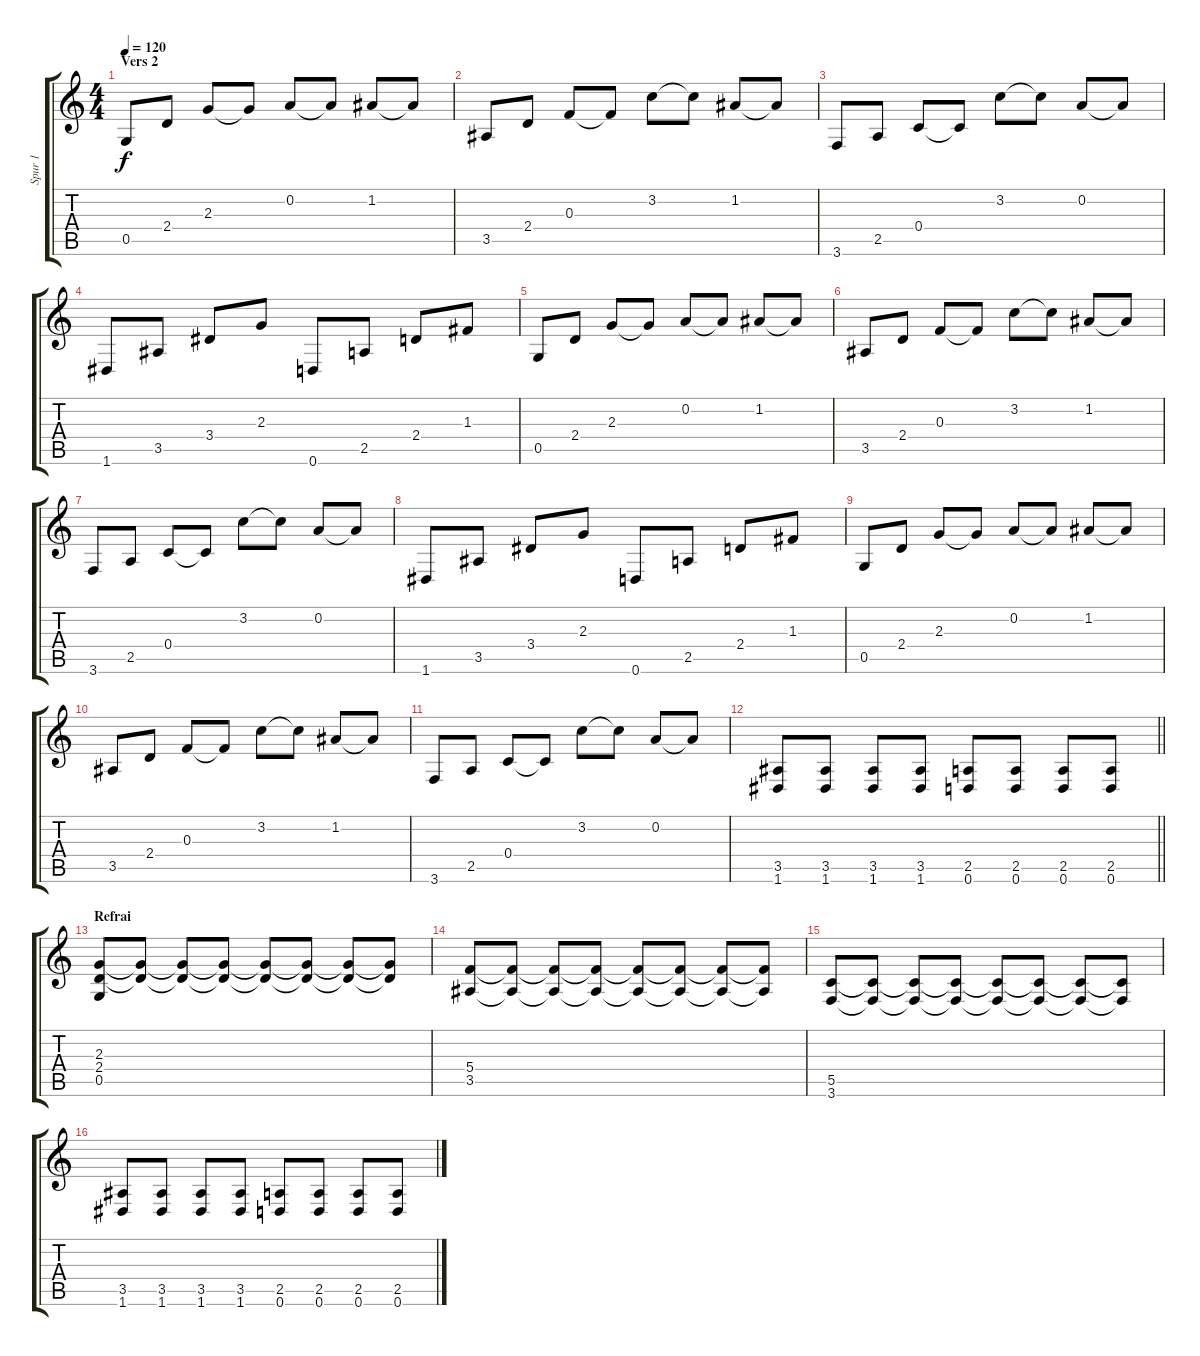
\track ("Spur 1" "Spur 1") {instrument electricguitarjazz}
\staff {score tabs}
\tuning (D4 A3 F3 C3 G2 D2) {hide}
\ts (4 4)
\section ("" "Vers 2")
\tempo 120
\clef g2
\ks c
0.5.8{dy f instrument electricguitarjazz} 2.4.8 2.3.8 2.3{t}.8 0.2.8 0.2{t}.8 1.2.8 1.2{t}.8 |
3.5.8 2.4.8 0.3.8 0.3{t}.8 3.2.8 3.2{t}.8 1.2.8 1.2{t}.8 |
3.6.8 2.5.8 0.4.8 0.4{t}.8 3.2.8 3.2{t}.8 0.2.8 0.2{t}.8 |
1.6.8 3.5.8 3.4.8 2.3.8 0.6.8 2.5.8 2.4.8 1.3.8 |
0.5.8 2.4.8 2.3.8 2.3{t}.8 0.2.8 0.2{t}.8 1.2.8 1.2{t}.8 |
3.5.8 2.4.8 0.3.8 0.3{t}.8 3.2.8 3.2{t}.8 1.2.8 1.2{t}.8 |
3.6.8 2.5.8 0.4.8 0.4{t}.8 3.2.8 3.2{t}.8 0.2.8 0.2{t}.8 |
1.6.8 3.5.8 3.4.8 2.3.8 0.6.8 2.5.8 2.4.8 1.3.8 |
0.5.8 2.4.8 2.3.8 2.3{t}.8 0.2.8 0.2{t}.8 1.2.8 1.2{t}.8 |
3.5.8 2.4.8 0.3.8 0.3{t}.8 3.2.8 3.2{t}.8 1.2.8 1.2{t}.8 |
3.6.8 2.5.8 0.4.8 0.4{t}.8 3.2.8 3.2{t}.8 0.2.8 0.2{t}.8 |
\barLineRight lightlight
(3.5 1.6).8{instrument distortionguitar} (3.5 1.6).8 (3.5 1.6).8 (3.5 1.6).8 (2.5 0.6).8 (2.5 0.6).8 (2.5 0.6).8 (2.5 0.6).8 |
\section ("" "Refrai")
(2.3 2.4 0.5).8 (2.3{t} 2.4{t}).8 (2.3{t} 2.4{t}).8 (2.3{t} 2.4{t}).8 (2.3{t} 2.4{t}).8 (2.3{t} 2.4{t}).8 (2.3{t} 2.4{t}).8 (2.3{t} 2.4{t}).8 |
(5.4 3.5).8 (5.4{t} 3.5{t}).8 (5.4{t} 3.5{t}).8 (5.4{t} 3.5{t}).8 (5.4{t} 3.5{t}).8 (5.4{t} 3.5{t}).8 (5.4{t} 3.5{t}).8 (5.4{t} 3.5{t}).8 |
(5.5 3.6).8 (5.5{t} 3.6{t}).8 (5.5{t} 3.6{t}).8 (5.5{t} 3.6{t}).8 (5.5{t} 3.6{t}).8 (5.5{t} 3.6{t}).8 (5.5{t} 3.6{t}).8 (5.5{t} 3.6{t}).8 |
(3.5 1.6).8 (3.5 1.6).8 (3.5 1.6).8 (3.5 1.6).8 (2.5 0.6).8 (2.5 0.6).8 (2.5 0.6).8 (2.5 0.6).8
